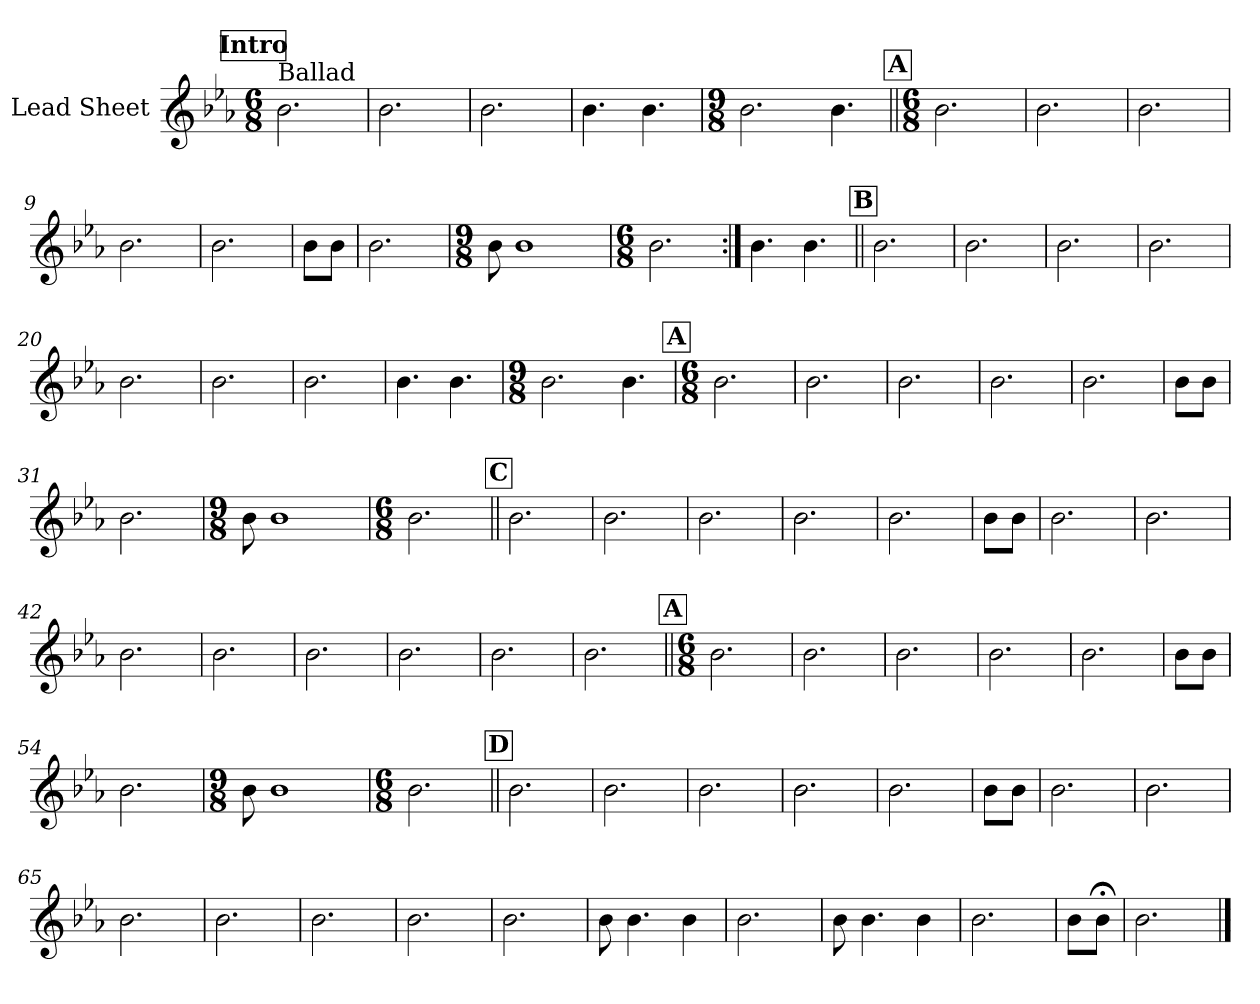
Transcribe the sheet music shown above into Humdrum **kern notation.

**kern
*part1
*staff1
*I"Lead Sheet
*clefG2
*k[b-e-a-]
*c:
*M6/8
*MM60
!!LO:REH:place=s1:a:fs=14:t=Intro
=1
!LO:TX:a:t=Ballad
2.b-\
=2
2.b-\
=3
2.b-\
=4
4.b-\
4.b-\
=5
*M9/8
2.b-\
4.b-\
!!LO:LB:g=z
!!LO:REH:place=s1:a:fs=14:t=A
=6||
*M6/8
2.b-\
=7
2.b-\
=8
2.b-\
=9
2.b-\
=10
2.b-\
=11
8b-\L
8b-\J
=12
2.b-\
!!LO:LB:g=z
=13
*M9/8
8b-\
1b-
=14
*M6/8
2.b-\
=15:|!
4.b-\
4.b-\
!!LO:LB:g=z
!!LO:REH:place=s1:a:fs=14:t=B
=16||
2.b-\
=17
2.b-\
=18
2.b-\
=19
2.b-\
=20
2.b-\
=21
2.b-\
=22
2.b-\
!!LO:LB:g=z
=23
4.b-\
4.b-\
=24
*M9/8
2.b-\
4.b-\
!!LO:REH:place=s1:a:fs=14:t=A
=25
*M6/8
2.b-\
=26
2.b-\
=27
2.b-\
=28
2.b-\
!!LO:LB:g=z
=29
2.b-\
=30
8b-\L
8b-\J
=31
2.b-\
=32
*M9/8
8b-\
1b-
=33
*M6/8
2.b-\
!!LO:LB:g=z
!!LO:REH:place=s1:a:fs=14:t=C
=34||
2.b-\
=35
2.b-\
=36
2.b-\
=37
2.b-\
=38
2.b-\
=39
8b-\L
8b-\J
=40
2.b-\
=41
2.b-\
!!LO:LB:g=z
=42
2.b-\
=43
2.b-\
=44
2.b-\
=45
2.b-\
=46
2.b-\
=47
2.b-\
!!LO:LB:g=z
!!LO:REH:place=s1:a:fs=14:t=A
=48||
*M6/8
2.b-\
=49
2.b-\
=50
2.b-\
=51
2.b-\
=52
2.b-\
=53
8b-\L
8b-\J
=54
2.b-\
!!LO:LB:g=z
=55
*M9/8
8b-\
1b-
=56
*M6/8
2.b-\
!!LO:REH:place=s1:a:fs=14:t=D
=57||
2.b-\
=58
2.b-\
=59
2.b-\
=60
2.b-\
!!LO:PB:g=z
=61
2.b-\
=62
8b-\L
8b-\J
=63
2.b-\
=64
2.b-\
=65
2.b-\
=66
2.b-\
=67
2.b-\
=68
2.b-\
!!LO:LB:g=z
=69
2.b-\
=70
8b-\
4.b-\
4b-\
=71
2.b-\
=72
8b-\
4.b-\
4b-\
=73
2.b-\
=74
8b-\L
8b-;<\J
=75
2.b-\
==
*-
